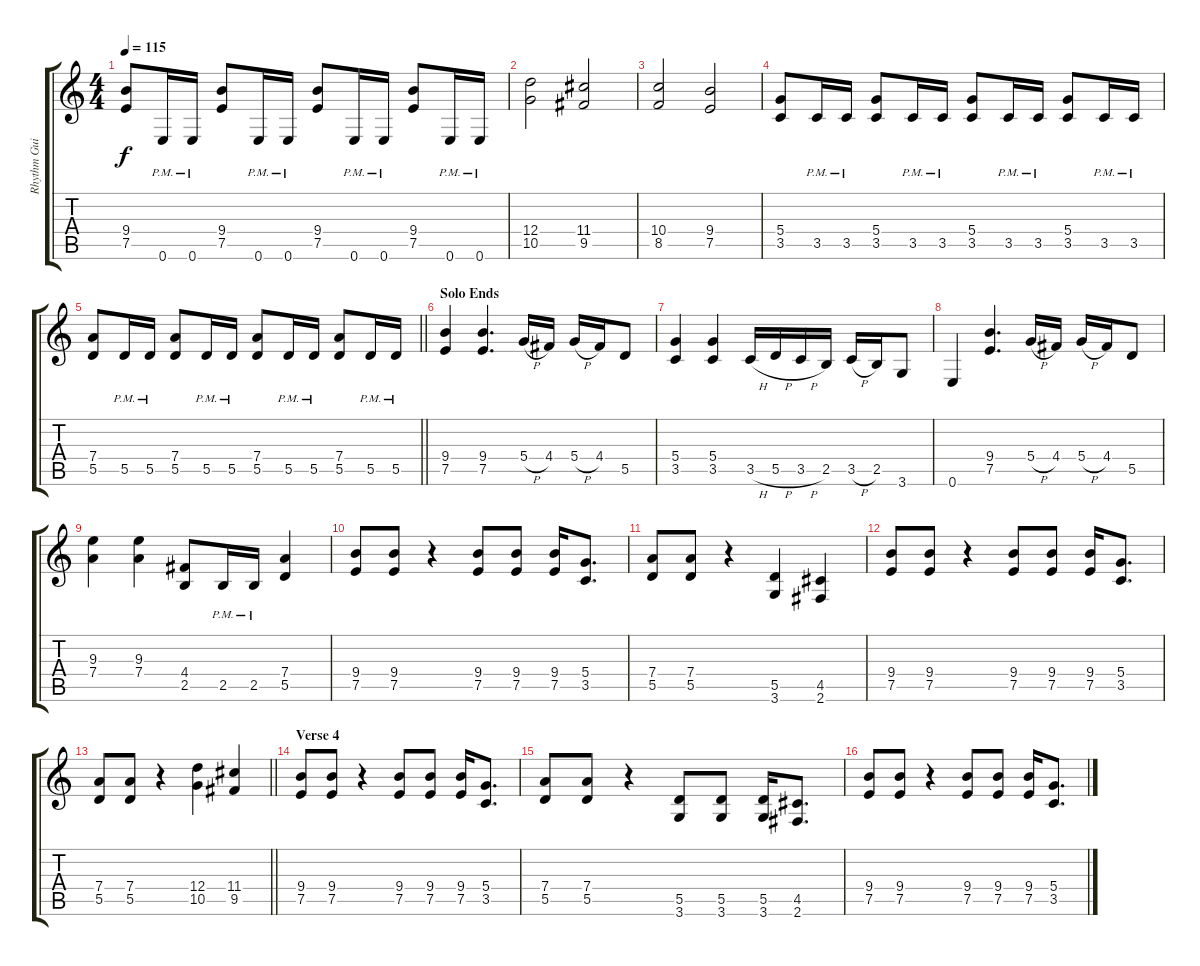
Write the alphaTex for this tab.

\track ("Rhythm Guitar" "Rhythm Gui") {instrument distortionguitar}
\staff {score tabs}
\tuning (E4 B3 G3 D3 A2 E2) {hide}
\ts (4 4)
\tempo 115
\clef g2
\ks c
(9.4 7.5).8{dy f} 0.6{pm}.16 0.6{pm}.16 (9.4 7.5).8 0.6{pm}.16 0.6{pm}.16 (9.4 7.5).8 0.6{pm}.16 0.6{pm}.16 (9.4 7.5).8 0.6{pm}.16 0.6{pm}.16 |
(12.4 10.5).2 (11.4 9.5).2 |
(10.4 8.5).2 (9.4 7.5).2 |
(5.4 3.5).8 3.5{pm}.16 3.5{pm}.16 (5.4 3.5).8 3.5{pm}.16 3.5{pm}.16 (5.4 3.5).8 3.5{pm}.16 3.5{pm}.16 (5.4 3.5).8 3.5{pm}.16 3.5{pm}.16 |
\barLineRight lightlight
(7.4 5.5).8 5.5{pm}.16 5.5{pm}.16 (7.4 5.5).8 5.5{pm}.16 5.5{pm}.16 (7.4 5.5).8 5.5{pm}.16 5.5{pm}.16 (7.4 5.5).8 5.5{pm}.16 5.5{pm}.16 |
\section ("" "Solo Ends")
(9.4 7.5).4 (9.4 7.5).4{d} 5.4{h}.16 4.4.16 5.4{h}.16 4.4.16 5.5.8 |
(5.4 3.5).4 (5.4 3.5).4 3.5{h}.16 5.5{h}.16 3.5{h}.16 2.5.16 3.5{h}.16 2.5.16 3.6.8 |
0.6.4 (9.4 7.5).4{d} 5.4{h}.16 4.4.16 5.4{h}.16 4.4.16 5.5.8 |
(9.3 7.4).4 (9.3 7.4).4 (4.4 2.5).8 2.5{pm}.16 2.5{pm}.16 (7.4 5.5).4 |
(9.4 7.5).8 (9.4 7.5).8 r.4 (9.4 7.5).8 (9.4 7.5).8 (9.4 7.5).16 (5.4 3.5).8{d} |
(7.4 5.5).8 (7.4 5.5).8 r.4 (5.5 3.6).4 (4.5 2.6).4 |
(9.4 7.5).8 (9.4 7.5).8 r.4 (9.4 7.5).8 (9.4 7.5).8 (9.4 7.5).16 (5.4 3.5).8{d} |
\barLineRight lightlight
(7.4 5.5).8 (7.4 5.5).8 r.4 (12.4 10.5).4 (11.4 9.5).4 |
\section ("" "Verse 4")
(9.4 7.5).8 (9.4 7.5).8 r.4 (9.4 7.5).8 (9.4 7.5).8 (9.4 7.5).16 (5.4 3.5).8{d} |
(7.4 5.5).8 (7.4 5.5).8 r.4 (5.5 3.6).8 (5.5 3.6).8 (5.5 3.6).16 (4.5 2.6).8{d} |
(9.4 7.5).8 (9.4 7.5).8 r.4 (9.4 7.5).8 (9.4 7.5).8 (9.4 7.5).16 (5.4 3.5).8{d}
